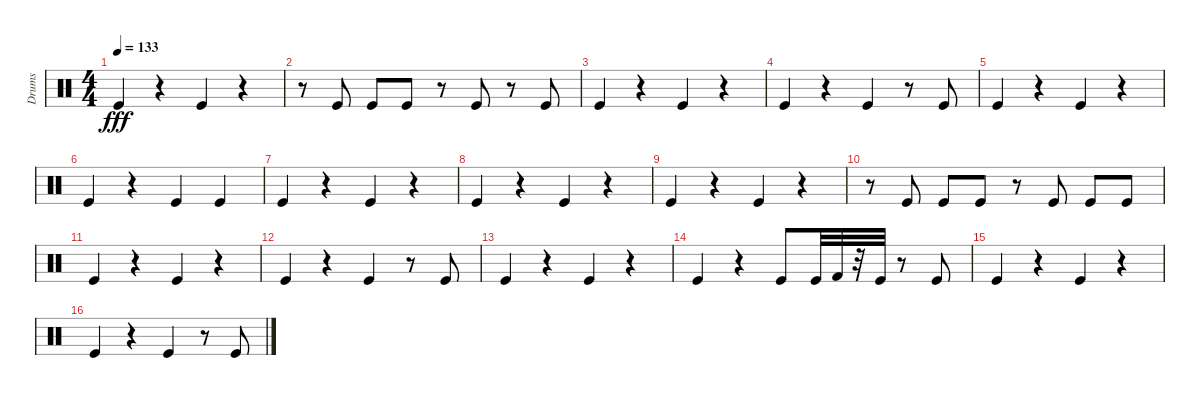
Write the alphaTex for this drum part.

\track ("Drums" "Drums") {instrument percussion}
\staff {score}
\articulation defaults
\ts (4 4)
\tempo 133
\clef neutral
\ks c "Kick (hit)".4{dy fff}
r.4 "Kick (hit)".4 r.4 |
r.8 "Kick (hit)".8 "Kick (hit)".8 "Kick (hit)".8 r.8 "Kick (hit)".8 r.8 "Kick (hit)".8 |
"Kick (hit)".4 r.4 "Kick (hit)".4 r.4 |
"Kick (hit)".4 r.4 "Kick (hit)".4 r.8 "Kick (hit)".8 |
"Kick (hit)".4 r.4 "Kick (hit)".4 r.4 |
"Kick (hit)".4 r.4 "Kick (hit)".4 "Kick (hit)".4 |
"Kick (hit)".4 r.4 "Kick (hit)".4 r.4 |
"Kick (hit)".4 r.4 "Kick (hit)".4 r.4 |
"Kick (hit)".4 r.4 "Kick (hit)".4 r.4 |
r.8 "Kick (hit)".8 "Kick (hit)".8 "Kick (hit)".8 r.8 "Kick (hit)".8 "Kick (hit)".8 "Kick (hit)".8 |
"Kick (hit)".4 r.4 "Kick (hit)".4 r.4 |
"Kick (hit)".4 r.4 "Kick (hit)".4 r.8 "Kick (hit)".8 |
"Kick (hit)".4 r.4 "Kick (hit)".4 r.4 |
"Kick (hit)".4 r.4 "Kick (hit)".8 "Kick (hit)".32 "Kick (hit) 2".32 r.32 "Kick (hit)".32 r.8 "Kick (hit)".8 |
"Kick (hit)".4 r.4 "Kick (hit)".4 r.4 |
"Kick (hit)".4 r.4 "Kick (hit)".4 r.8 "Kick (hit)".8
